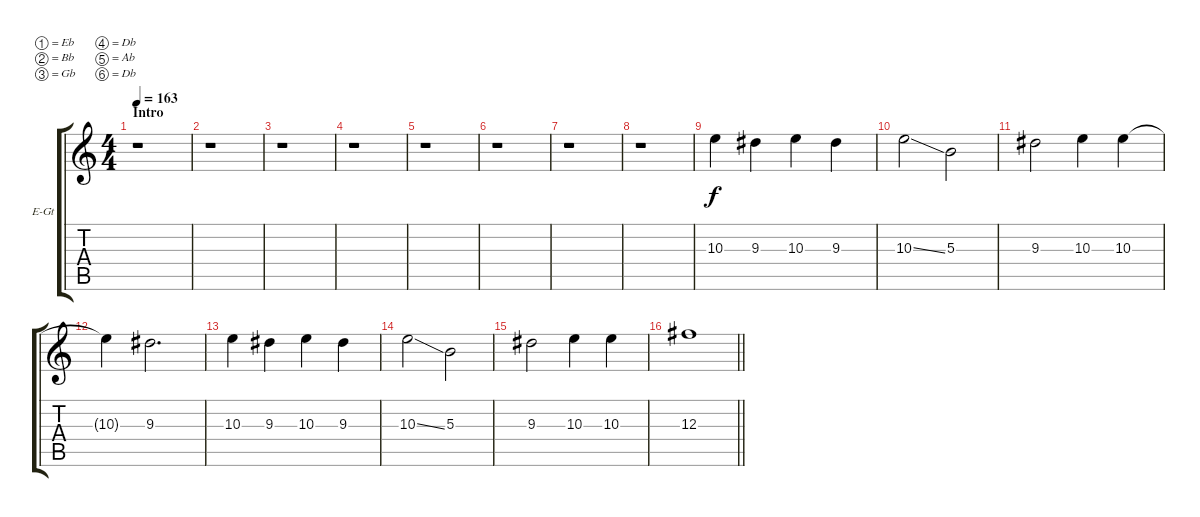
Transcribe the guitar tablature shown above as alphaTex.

\bracketExtendMode groupsimilarinstruments
\firstSystemTrackNameOrientation horizontal
\otherSystemsTrackNameOrientation horizontal
\track ("Guitar 2" "E-Gt") {instrument distortionguitar}
\staff {score tabs}
\tuning (Eb4 Bb3 Gb3 Db3 Ab2 Db2)
\ts (4 4)
\section ("" "Intro")
\tempo 163
\clef g2
\ks c
r.1{dy f instrument distortionguitar} |
\beaming (8 2 2 2 2)
r.1 |
r.1 |
r.1 |
r.1 |
r.1 |
r.1 |
r.1 |
10.3.4 9.3.4 10.3.4 9.3.4 |
10.3{ss}.2 5.3.2 |
9.3.2 10.3.4 10.3.4 |
10.3{t}.4 9.3.2{d} |
10.3.4 9.3.4 10.3.4 9.3.4 |
10.3{ss}.2 5.3.2 |
9.3.2 10.3.4 10.3.4 |
\barLineRight lightlight
12.3.1
